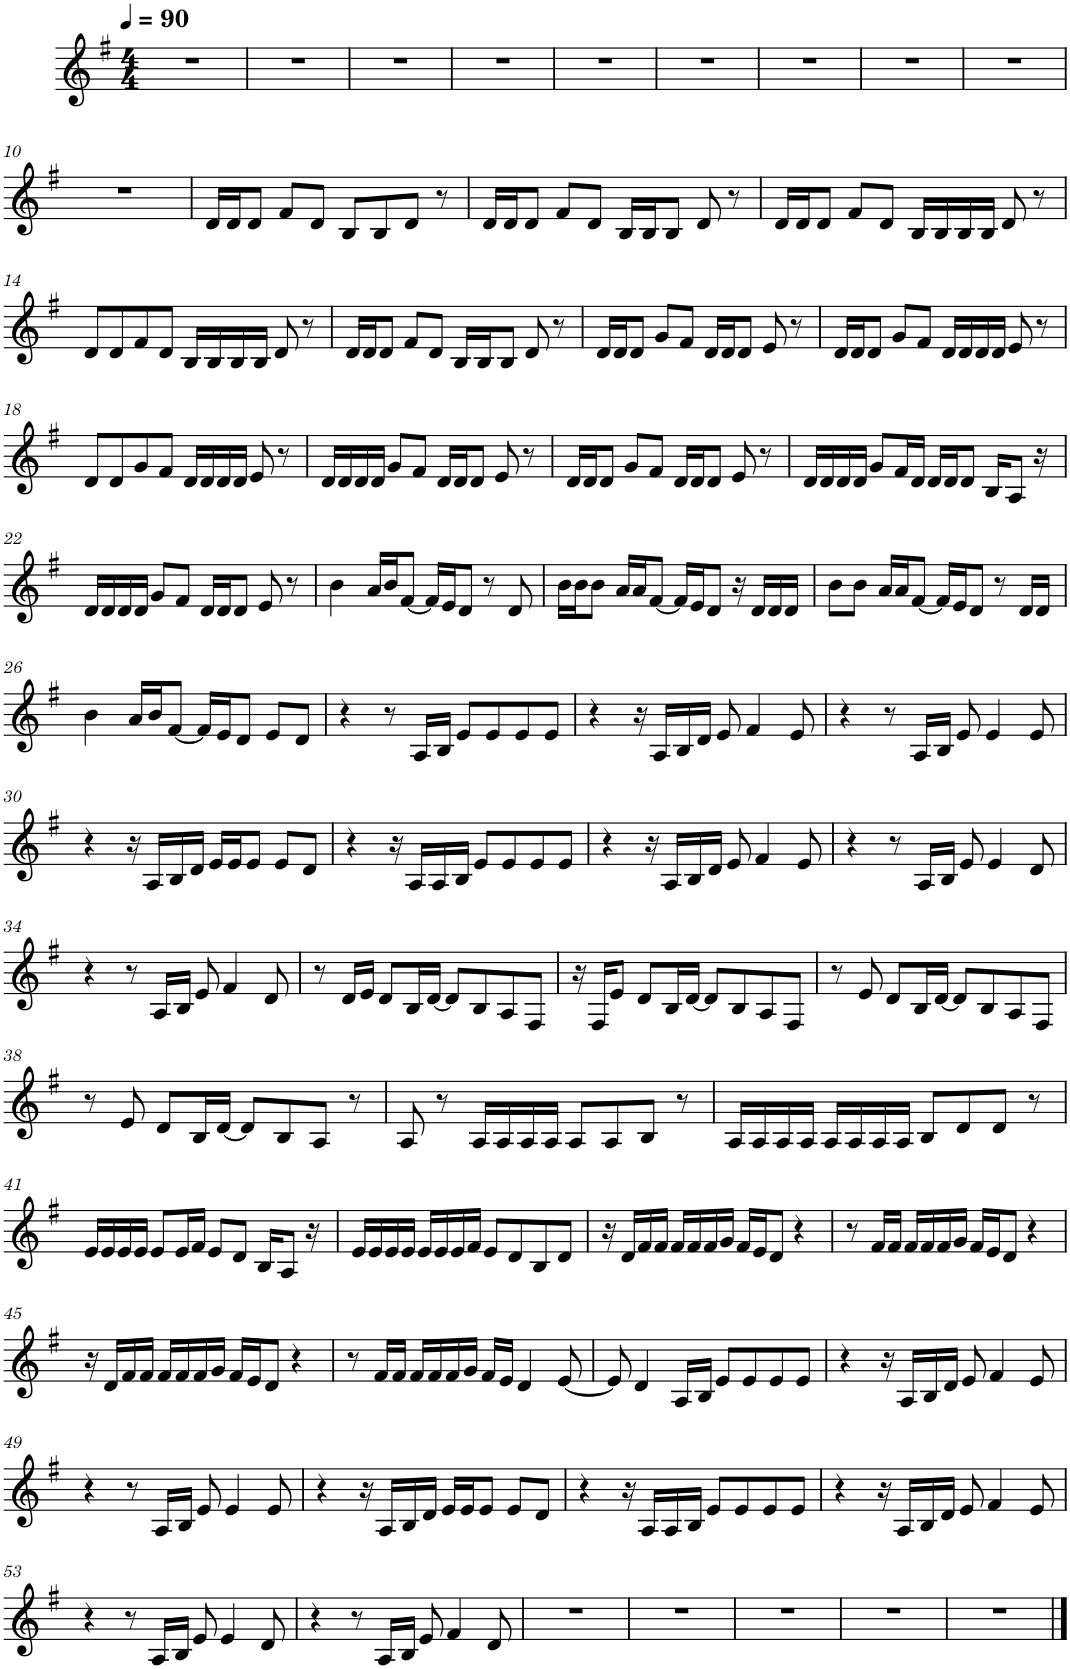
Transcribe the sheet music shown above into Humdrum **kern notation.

**kern
*part1
*staff1
*I"Piano, FL Keys 1
*I'Pno.
*clefG2
*k[f#]
*M4/4
*MM90
=1
1r
=2
1r
=3
1r
=4
1r
=5
1r
=6
1r
=7
1r
=8
1r
=9
1r
!!LO:LB:g=z
=10
1r
=11
16d/LL
16d/J
8d/J
8f#/L
8d/J
8B/L
8B/
8d/J
8r
=12
16d/LL
16d/J
8d/J
8f#/L
8d/J
16B/LL
16B/J
8B/J
8d/
8r
=13
16d/LL
16d/J
8d/J
8f#/L
8d/J
16B/LL
16B/
16B/
16B/JJ
8d/
8r
!!LO:LB:g=z
=14
8d/L
8d/
8f#/
8d/J
16B/LL
16B/
16B/
16B/JJ
8d/
8r
=15
16d/LL
16d/J
8d/J
8f#/L
8d/J
16B/LL
16B/J
8B/J
8d/
8r
=16
16d/LL
16d/J
8d/J
8g/L
8f#/J
16d/LL
16d/J
8d/J
8e/
8r
=17
16d/LL
16d/J
8d/J
8g/L
8f#/J
16d/LL
16d/
16d/
16d/JJ
8e/
8r
!!LO:LB:g=z
=18
8d/L
8d/
8g/
8f#/J
16d/LL
16d/
16d/
16d/JJ
8e/
8r
=19
16d/LL
16d/
16d/
16d/JJ
8g/L
8f#/J
16d/LL
16d/J
8d/J
8e/
8r
=20
16d/LL
16d/J
8d/J
8g/L
8f#/J
16d/LL
16d/J
8d/J
8e/
8r
=21
16d/LL
16d/
16d/
16d/JJ
8g/L
16f#/L
16d/JJ
16d/LL
16d/J
8d/J
16B/KL
8A/J
16r
!!LO:LB:g=z
=22
16d/LL
16d/
16d/
16d/JJ
8g/L
8f#/J
16d/LL
16d/J
8d/J
8e/
8r
=23
4b\
16a/LL
16b/J
[8f#/J
16f#/LL]
16e/J
8d/J
8r
8d/
=24
16b\LL
16b\J
8b\J
16a/LL
16a/J
[8f#/J
16f#/LL]
16e/J
8d/J
16r
16d/LL
16d/
16d/JJ
=25
8b\L
8b\J
16a/LL
16a/J
[8f#/J
16f#/LL]
16e/J
8d/J
8r
16d/LL
16d/JJ
!!LO:LB:g=z
=26
4b\
16a/LL
16b/J
[8f#/J
16f#/LL]
16e/J
8d/J
8e/L
8d/J
=27
4r
8r
16A/LL
16B/JJ
8e/L
8e/
8e/
8e/J
=28
4r
16r
16A/LL
16B/
16d/JJ
8e/
4f#/
8e/
=29
4r
8r
16A/LL
16B/JJ
8e/
4e/
8e/
!!LO:LB:g=z
=30
4r
16r
16A/LL
16B/
16d/JJ
16e/LL
16e/J
8e/J
8e/L
8d/J
=31
4r
16r
16A/LL
16A/
16B/JJ
8e/L
8e/
8e/
8e/J
=32
4r
16r
16A/LL
16B/
16d/JJ
8e/
4f#/
8e/
=33
4r
8r
16A/LL
16B/JJ
8e/
4e/
8d/
!!LO:LB:g=z
=34
4r
8r
16A/LL
16B/JJ
8e/
4f#/
8d/
=35
8r
16d/LL
16e/JJ
8d/L
16B/L
[16d/JJ
8d/L]
8B/
8A/
8F#/J
=36
16r
16F#/KL
8e/J
8d/L
16B/L
[16d/JJ
8d/L]
8B/
8A/
8F#/J
=37
8r
8e/
8d/L
16B/L
[16d/JJ
8d/L]
8B/
8A/
8F#/J
!!LO:LB:g=z
=38
8r
8e/
8d/L
16B/L
[16d/JJ
8d/L]
8B/
8A/J
8r
=39
8A/
8r
16A/LL
16A/
16A/
16A/JJ
8A/L
8A/
8B/J
8r
=40
16A/LL
16A/
16A/
16A/JJ
16A/LL
16A/
16A/
16A/JJ
8B/L
8d/
8d/J
8r
!!LO:LB:g=z
=41
16e/LL
16e/
16e/
16e/JJ
8e/L
16e/L
16f#/JJ
8e/L
8d/J
16B/KL
8A/J
16r
=42
16e/LL
16e/
16e/
16e/JJ
16e/LL
16e/
16e/
16f#/JJ
8e/L
8d/
8B/
8d/J
=43
16r
16d/LL
16f#/
16f#/JJ
16f#/LL
16f#/
16f#/
16g/JJ
16f#/LL
16e/J
8d/J
4r
=44
8r
16f#/LL
16f#/JJ
16f#/LL
16f#/
16f#/
16g/JJ
16f#/LL
16e/J
8d/J
4r
!!LO:LB:g=z
=45
16r
16d/LL
16f#/
16f#/JJ
16f#/LL
16f#/
16f#/
16g/JJ
16f#/LL
16e/J
8d/J
4r
=46
8r
16f#/LL
16f#/JJ
16f#/LL
16f#/
16f#/
16g/JJ
16f#/LL
16e/JJ
4d/
[8e/
=47
8e/]
4d/
16A/LL
16B/JJ
8e/L
8e/
8e/
8e/J
=48
4r
16r
16A/LL
16B/
16d/JJ
8e/
4f#/
8e/
!!LO:LB:g=z
=49
4r
8r
16A/LL
16B/JJ
8e/
4e/
8e/
=50
4r
16r
16A/LL
16B/
16d/JJ
16e/LL
16e/J
8e/J
8e/L
8d/J
=51
4r
16r
16A/LL
16A/
16B/JJ
8e/L
8e/
8e/
8e/J
=52
4r
16r
16A/LL
16B/
16d/JJ
8e/
4f#/
8e/
!!LO:LB:g=z
=53
4r
8r
16A/LL
16B/JJ
8e/
4e/
8d/
=54
4r
8r
16A/LL
16B/JJ
8e/
4f#/
8d/
=55
1r
=56
1r
=57
1r
=58
1r
=59
1r
==
*-
